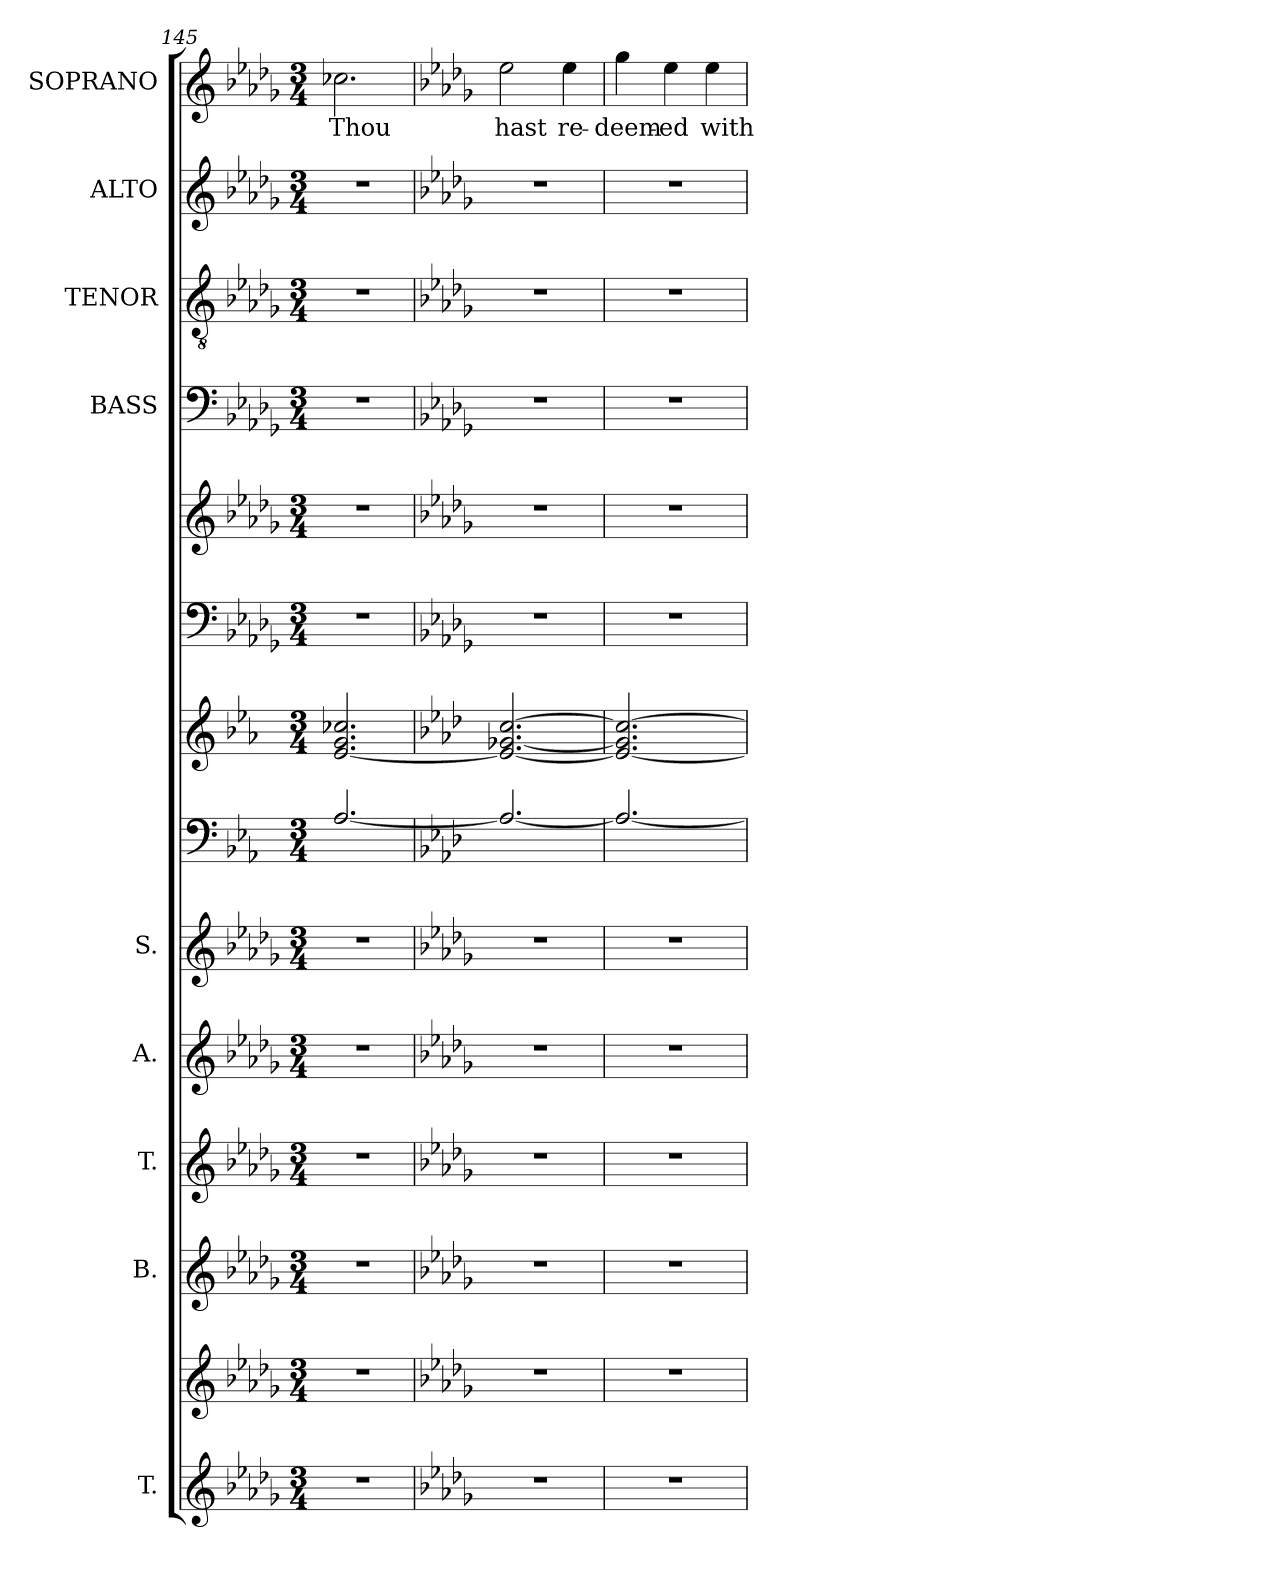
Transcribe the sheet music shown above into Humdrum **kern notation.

**kern	**kern	**kern	**kern	**kern	**kern	**kern	**kern	**kern	**kern	**kern	**kern	**kern	**kern	**text
*part13	*part13	*part12	*part11	*part10	*part9	*part8	*part7	*part6	*part5	*part4	*part3	*part2	*part1	*part1
*staff14	*staff13	*staff12	*staff11	*staff10	*staff9	*staff8	*staff7	*staff6	*staff5	*staff4	*staff3	*staff2	*staff1	*staff1
*I"T.	*	*I"B.	*I"T.	*I"A.	*I"S.	*	*	*	*	*I"BASS	*I"TENOR	*I"ALTO	*I"SOPRANO	*
*	*	*	*	*	*	*	*	*	*	*I'B.	*I'T.	*I'A.	*I'S.	*
*clefG2	*clefG2	*clefG2	*clefG2	*clefG2	*clefG2	*clefF4	*clefG2	*clefF4	*clefG2	*clefF4	*clefGv2	*clefG2	*clefG2	*
*k[b-e-a-d-g-]	*k[b-e-a-d-g-]	*k[b-e-a-d-g-]	*k[b-e-a-d-g-]	*k[b-e-a-d-g-]	*k[b-e-a-d-g-]	*k[b-e-a-]	*k[b-e-a-]	*k[b-e-a-d-g-]	*k[b-e-a-d-g-]	*k[b-e-a-d-g-]	*k[b-e-a-d-g-]	*k[b-e-a-d-g-]	*k[b-e-a-d-g-]	*
*D-:	*D-:	*D-:	*D-:	*D-:	*D-:	*E-:	*E-:	*D-:	*D-:	*D-:	*D-:	*D-:	*D-:	*
*M3/4	*M3/4	*M3/4	*M3/4	*M3/4	*M3/4	*M3/4	*M3/4	*M3/4	*M3/4	*M3/4	*M3/4	*M3/4	*M3/4	*
=145	=145	=145	=145	=145	=145	=145	=145	=145	=145	=145	=145	=145	=145	=145
!	!	!	!	!	!	!	!	!	!	!	!	!	!	!LO:LY:b
2.r	2.r	2.r	2.r	2.r	2.r	[<2.A-/	[<2.e-/ 2.g/ 2.cc-X/	2.r	2.r	2.r	2.r	2.r	2.cc-X\	Thou
!!LO:LB:g=z
=146	=146	=146	=146	=146	=146	=146	=146	=146	=146	=146	=146	=146	=146	=146
*	*	*	*	*	*	*k[b-e-a-d-]	*k[b-e-a-d-]	*	*	*	*	*	*	*
*	*	*	*	*	*	*A-:	*A-:	*	*	*	*	*	*	*
!	!	!	!	!	!	!	!	!	!	!	!	!	!	!LO:LY:b
2.r	2.r	2.r	2.r	2.r	2.r	2.A-/_	2.e-/_ [<2.g-X/ [>2.cc/	2.r	2.r	2.r	2.r	2.r	2ee-\	hast
!	!	!	!	!	!	!	!	!	!	!	!	!	!	!LO:LY:b
.	.	.	.	.	.	.	.	.	.	.	.	.	4ee-\	re-
=147	=147	=147	=147	=147	=147	=147	=147	=147	=147	=147	=147	=147	=147	=147
!	!	!	!	!	!	!	!	!	!	!	!	!	!	!LO:LY:b
2.r	2.r	2.r	2.r	2.r	2.r	2.A-/_	2.e-/_ 2.g-/] 2.cc/_	2.r	2.r	2.r	2.r	2.r	4gg-\	-deem-
!	!	!	!	!	!	!	!	!	!	!	!	!	!	!LO:LY:b
.	.	.	.	.	.	.	.	.	.	.	.	.	4ee-\	-ed
!	!	!	!	!	!	!	!	!	!	!	!	!	!	!LO:LY:b
.	.	.	.	.	.	.	.	.	.	.	.	.	4ee-\	with
=	=	=	=	=	=	=	=	=	=	=	=	=	=	=
*-	*-	*-	*-	*-	*-	*-	*-	*-	*-	*-	*-	*-	*-	*-
